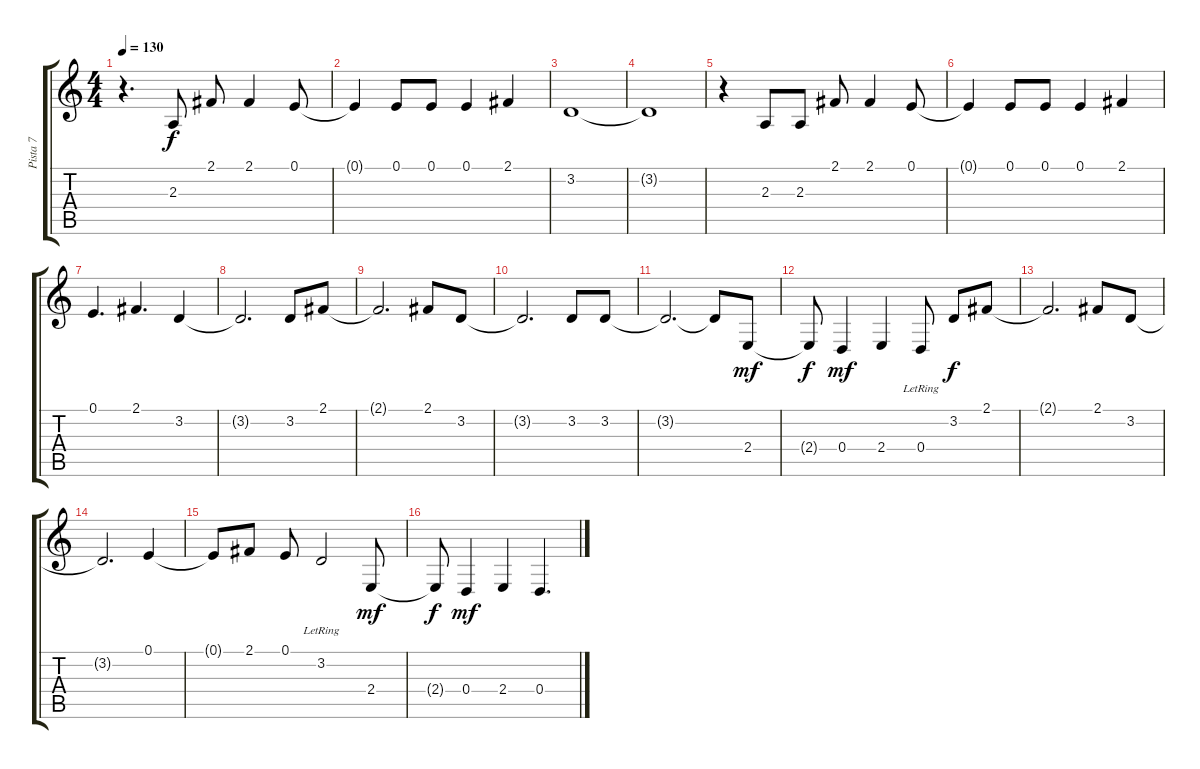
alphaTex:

\track ("Pista 7" "Pista 7") {instrument electricgrandpiano}
\staff {score tabs}
\tuning (E4 B3 G3 D3 A2 E2) {hide}
\ts (4 4)
\tempo 130
\clef g2
\ks c
r.4{d dy f} 2.3.8 2.1.8 2.1.4 0.1.8 |
0.1{t}.4 0.1.8 0.1.8 0.1.4 2.1.4 |
3.2.1 |
3.2{t}.1 |
r.4 2.3.8 2.3.8 2.1.8 2.1.4 0.1.8 |
0.1{t}.4 0.1.8 0.1.8 0.1.4 2.1.4 |
0.1.4{d} 2.1.4{d} 3.2.4 |
3.2{t}.2{d} 3.2.8 2.1.8 |
2.1{t}.2{d} 2.1.8 3.2.8 |
3.2{t}.2{d} 3.2.8 3.2.8 |
3.2{t}.2{d} 3.2{t}.8 2.4.8{dy mf} |
2.4{t}.8{dy f} 0.4.4{dy mf} 2.4.4 0.4{lr}.8 3.2.8{dy f} 2.1.8 |
2.1{t}.2{d} 2.1.8 3.2.8 |
3.2{t}.2{d} 0.1.4 |
0.1{t}.8 2.1.8 0.1.8 3.2{lr}.2 2.4.8{dy mf} |
2.4{t}.8{dy f} 0.4.4{dy mf} 2.4.4 0.4.4{d}
